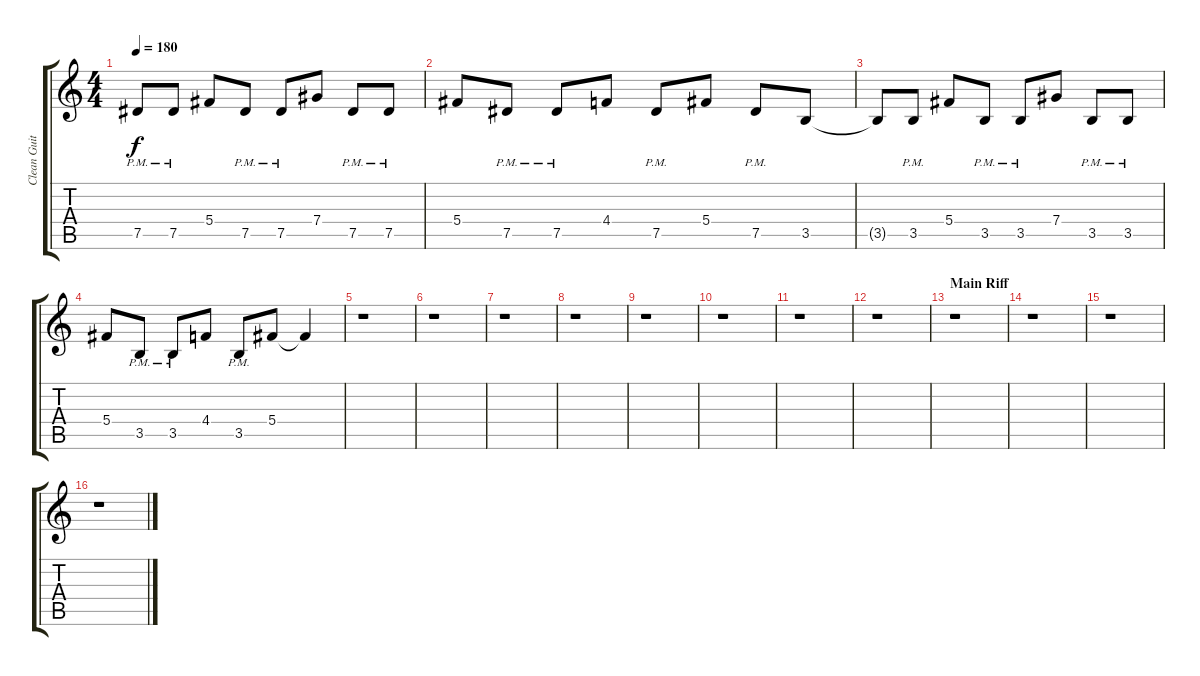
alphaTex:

\track ("Clean Guitar" "Clean Guit") {instrument electricguitarclean}
\staff {score tabs}
\tuning (Eb4 Bb3 Gb3 Db3 Ab2 Eb2) {hide}
\ts (4 4)
\tempo 180
\clef g2
\ks c
7.5{pm}.8{dy f} 7.5{pm}.8 5.4.8 7.5{pm}.8 7.5{pm}.8 7.4.8 7.5{pm}.8 7.5{pm}.8 |
5.4.8 7.5{pm}.8 7.5{pm}.8 4.4.8 7.5{pm}.8 5.4.8 7.5{pm}.8 3.5.8 |
3.5{t}.8 3.5{pm}.8 5.4.8 3.5{pm}.8 3.5{pm}.8 7.4.8 3.5{pm}.8 3.5{pm}.8 |
5.4.8 3.5{pm}.8 3.5{pm}.8 4.4.8 3.5{pm}.8 5.4.8 5.4{t}.4 |
r.1 |
r.1 |
r.1 |
r.1 |
r.1 |
r.1 |
r.1 |
r.1 |
\section ("" "Main Riff")
r.1 |
r.1 |
r.1 |
r.1
